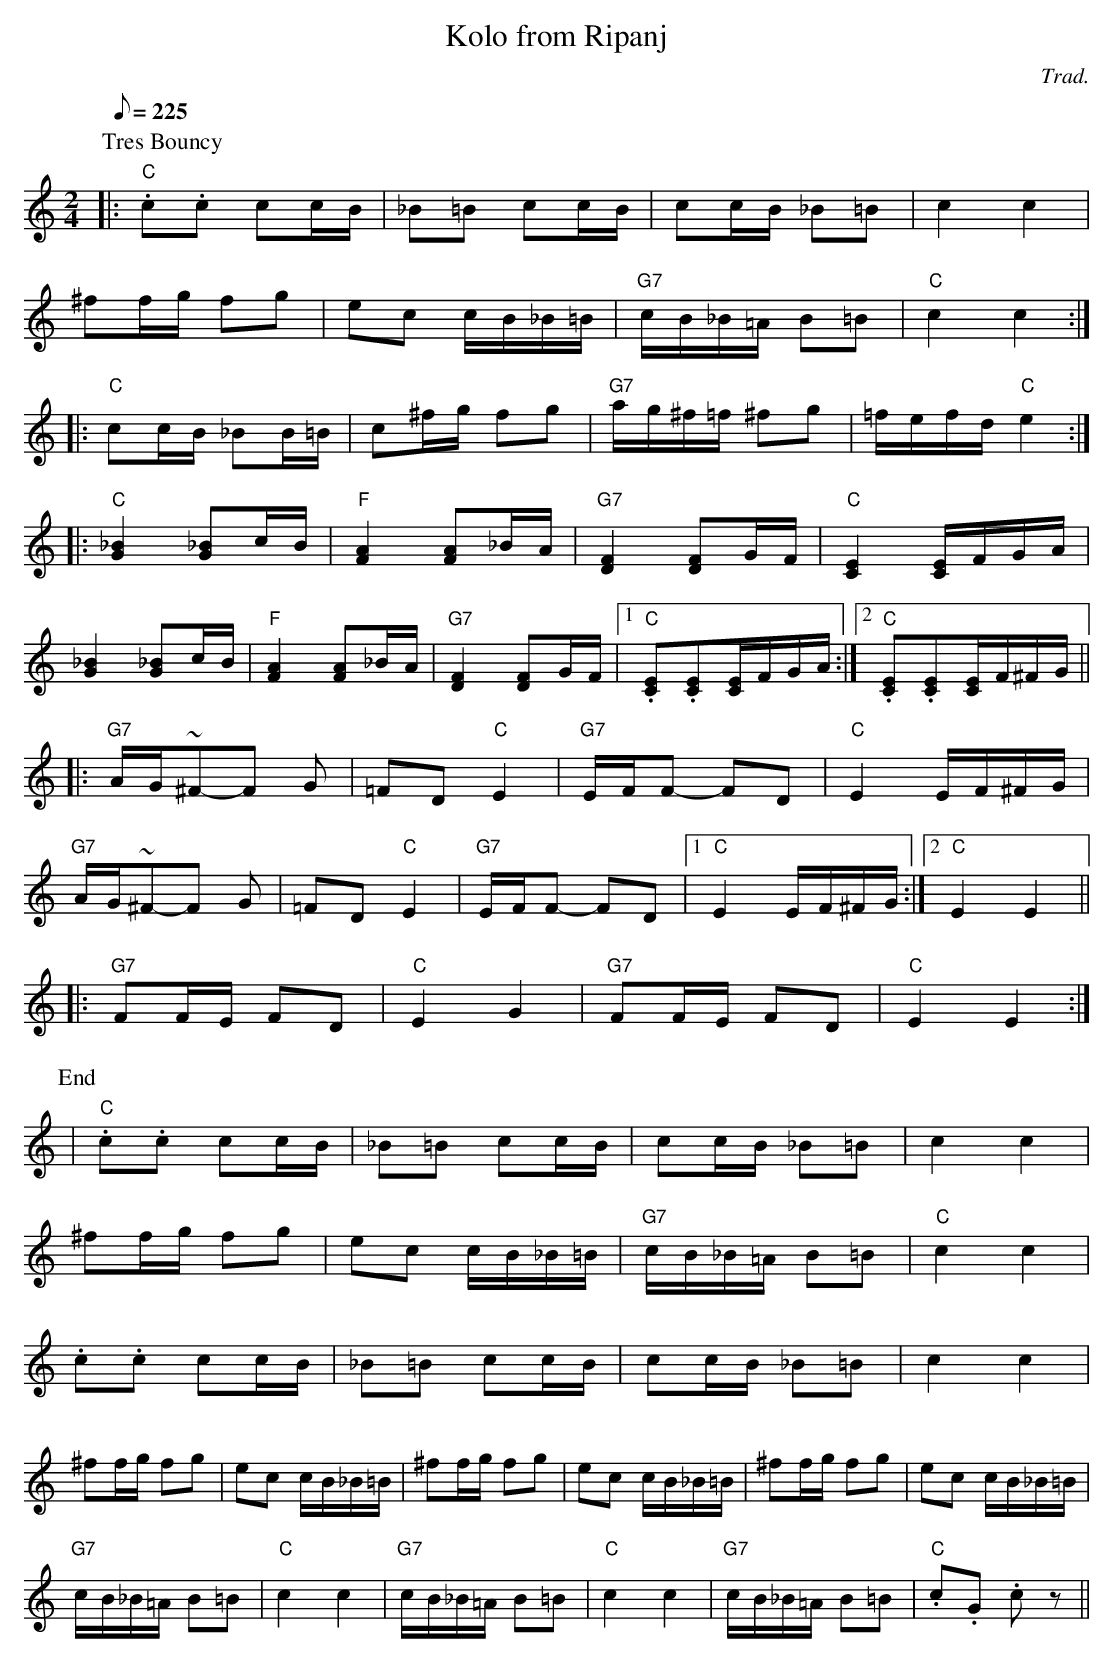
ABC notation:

X:1
T: Kolo from Ripanj
C: Trad.
M: 2/4
L: 1/8
Q: 1/8=225
K: C
P: Tres Bouncy
|:"C".c.c cc/B/ | _B=B cc/B/ | cc/B/ _B=B | c2 c2 |
 ^ff/g/ fg |ec c/B/_B/=B/ |"G7" c/B/_B/=A/ B=B |"C" c2 c2 :|
|:"C" cc/B/ _BB/=B/ | c^f/g/ fg |"G7"a/g/^f/=f/ ^fg | =f/e/f/d/ "C"e2 :|
|:"C" [G2_B2] [G_B]c/B/ |"F" [F2A2][FA]_B/A/ |"G7" [D2F2] [DF]G/F/ |"C"[C2E2][C/E/]F/G/A/ |
 [G2_B2] [G_B]c/B/ |"F" [F2A2][FA]_B/A/ |"G7" [D2F2] [DF]G/F/ \
 |1 "C".[CE].[CE][C/E/]F/G/A/ :|2 "C".[CE].[CE][C/E/]F/^F/G/ ||
|:"G7"A/G/~^F-F G |=FD "C"E2 |"G7"E/F/F- FD |"C"E2 E/F/^F/G/ |
 "G7"A/G/~^F-F G |=FD "C"E2 |"G7"E/F/F- FD \
 |1"C"E2 E/F/^F/G/ :|2"C"E2 E2 ||
|:"G7"FF/E/ FD |"C"E2 G2 |"G7"FF/E/ FD |"C"E2 E2 :|
P: End
|"C".c.c cc/B/ | _B=B cc/B/ | cc/B/ _B=B | c2 c2 |
 ^ff/g/ fg |ec c/B/_B/=B/ |"G7" c/B/_B/=A/ B=B |"C" c2 c2 |
.c.c cc/B/ | _B=B cc/B/ | cc/B/ _B=B | c2 c2 |
 ^ff/g/ fg |ec c/B/_B/=B/ |^ff/g/ fg |ec c/B/_B/=B/ |^ff/g/ fg |ec c/B/_B/=B/ |
 "G7" c/B/_B/=A/ B=B |"C" c2 c2 |"G7" c/B/_B/=A/ B=B |"C" c2 c2 |\
 "G7" c/B/_B/=A/ B=B |"C" .c.G .c\
 z ||
